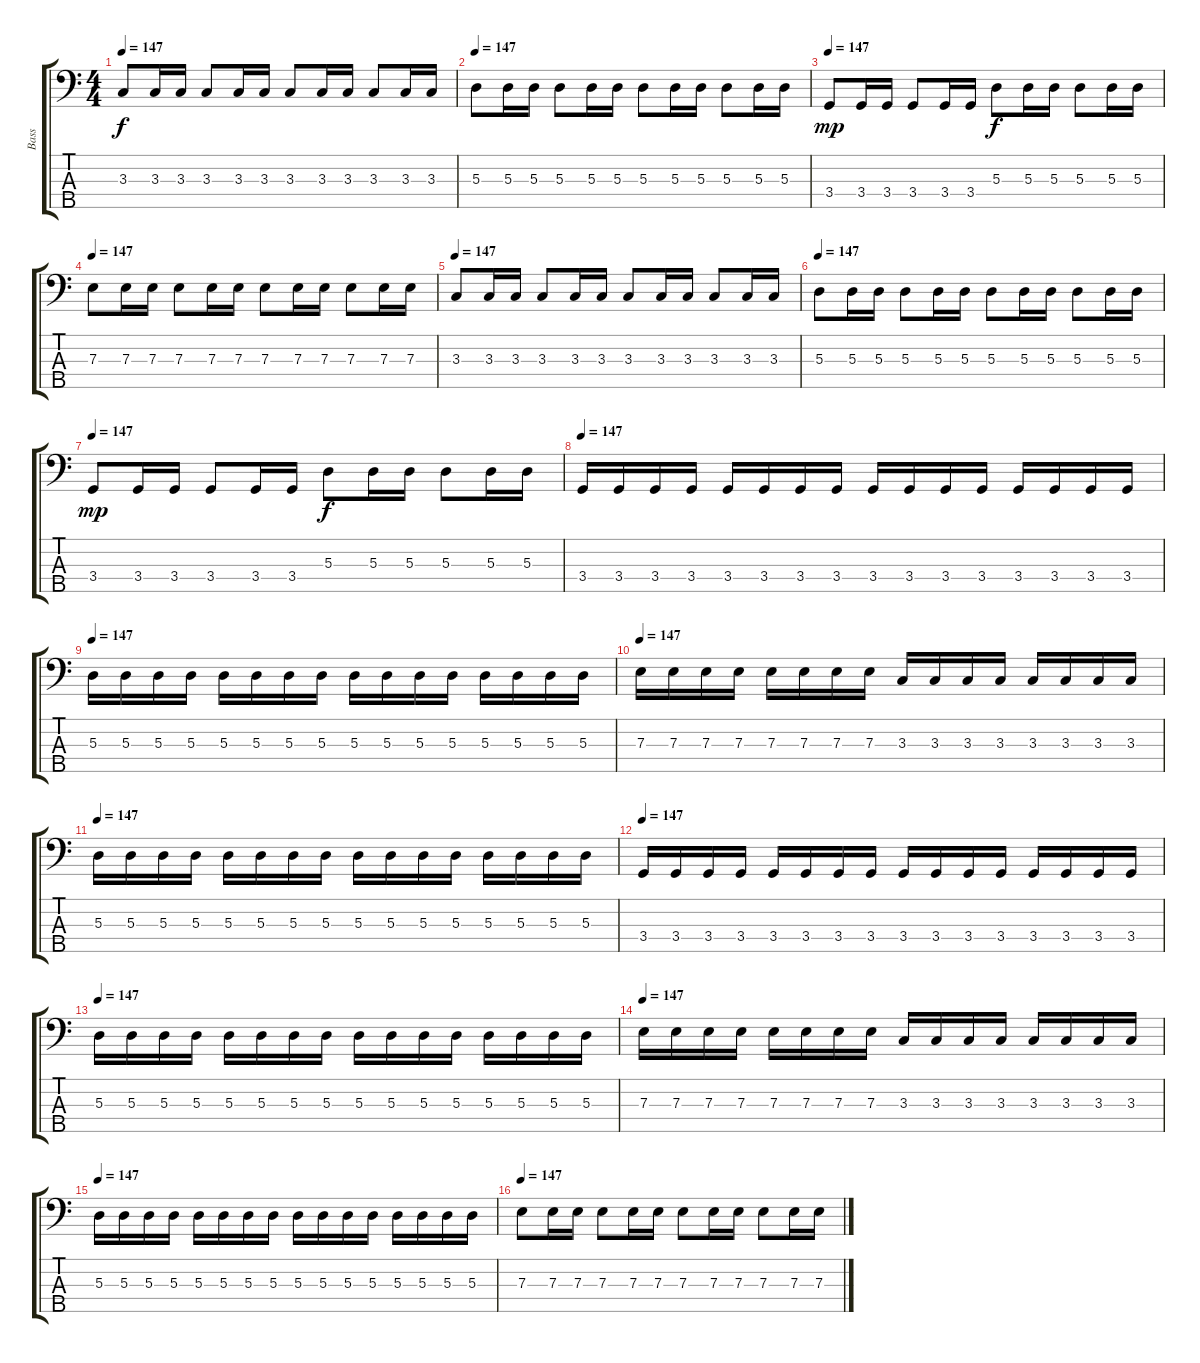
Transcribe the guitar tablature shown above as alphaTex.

\track ("Bass" "Bass") {instrument electricbassfinger}
\staff {score tabs}
\tuning (G2 D2 A1 E1 B0) {hide}
\ts (4 4)
\tempo 147
\clef f4
\ks c
3.3.8{dy f} 3.3.16 3.3.16 3.3.8 3.3.16 3.3.16 3.3.8 3.3.16 3.3.16 3.3.8 3.3.16 3.3.16 |
\tempo 147
5.3.8 5.3.16 5.3.16 5.3.8 5.3.16 5.3.16 5.3.8 5.3.16 5.3.16 5.3.8 5.3.16 5.3.16 |
\tempo 147
3.4.8{dy mp} 3.4.16 3.4.16 3.4.8 3.4.16 3.4.16 5.3.8{dy f} 5.3.16 5.3.16 5.3.8 5.3.16 5.3.16 |
\tempo 147
7.3.8 7.3.16 7.3.16 7.3.8 7.3.16 7.3.16 7.3.8 7.3.16 7.3.16 7.3.8 7.3.16 7.3.16 |
\tempo 147
3.3.8 3.3.16 3.3.16 3.3.8 3.3.16 3.3.16 3.3.8 3.3.16 3.3.16 3.3.8 3.3.16 3.3.16 |
\tempo 147
5.3.8 5.3.16 5.3.16 5.3.8 5.3.16 5.3.16 5.3.8 5.3.16 5.3.16 5.3.8 5.3.16 5.3.16 |
\tempo 147
3.4.8{dy mp} 3.4.16 3.4.16 3.4.8 3.4.16 3.4.16 5.3.8{dy f} 5.3.16 5.3.16 5.3.8 5.3.16 5.3.16 |
\tempo 147
3.4.16 3.4.16 3.4.16 3.4.16 3.4.16 3.4.16 3.4.16 3.4.16 3.4.16 3.4.16 3.4.16 3.4.16 3.4.16 3.4.16 3.4.16 3.4.16 |
\tempo 147
5.3.16 5.3.16 5.3.16 5.3.16 5.3.16 5.3.16 5.3.16 5.3.16 5.3.16 5.3.16 5.3.16 5.3.16 5.3.16 5.3.16 5.3.16 5.3.16 |
\tempo 147
7.3.16 7.3.16 7.3.16 7.3.16 7.3.16 7.3.16 7.3.16 7.3.16 3.3.16 3.3.16 3.3.16 3.3.16 3.3.16 3.3.16 3.3.16 3.3.16 |
\tempo 147
5.3.16 5.3.16 5.3.16 5.3.16 5.3.16 5.3.16 5.3.16 5.3.16 5.3.16 5.3.16 5.3.16 5.3.16 5.3.16 5.3.16 5.3.16 5.3.16 |
\tempo 147
3.4.16 3.4.16 3.4.16 3.4.16 3.4.16 3.4.16 3.4.16 3.4.16 3.4.16 3.4.16 3.4.16 3.4.16 3.4.16 3.4.16 3.4.16 3.4.16 |
\tempo 147
5.3.16 5.3.16 5.3.16 5.3.16 5.3.16 5.3.16 5.3.16 5.3.16 5.3.16 5.3.16 5.3.16 5.3.16 5.3.16 5.3.16 5.3.16 5.3.16 |
\tempo 147
7.3.16 7.3.16 7.3.16 7.3.16 7.3.16 7.3.16 7.3.16 7.3.16 3.3.16 3.3.16 3.3.16 3.3.16 3.3.16 3.3.16 3.3.16 3.3.16 |
\tempo 147
5.3.16 5.3.16 5.3.16 5.3.16 5.3.16 5.3.16 5.3.16 5.3.16 5.3.16 5.3.16 5.3.16 5.3.16 5.3.16 5.3.16 5.3.16 5.3.16 |
\tempo 147
7.3.8 7.3.16 7.3.16 7.3.8 7.3.16 7.3.16 7.3.8 7.3.16 7.3.16 7.3.8 7.3.16 7.3.16
